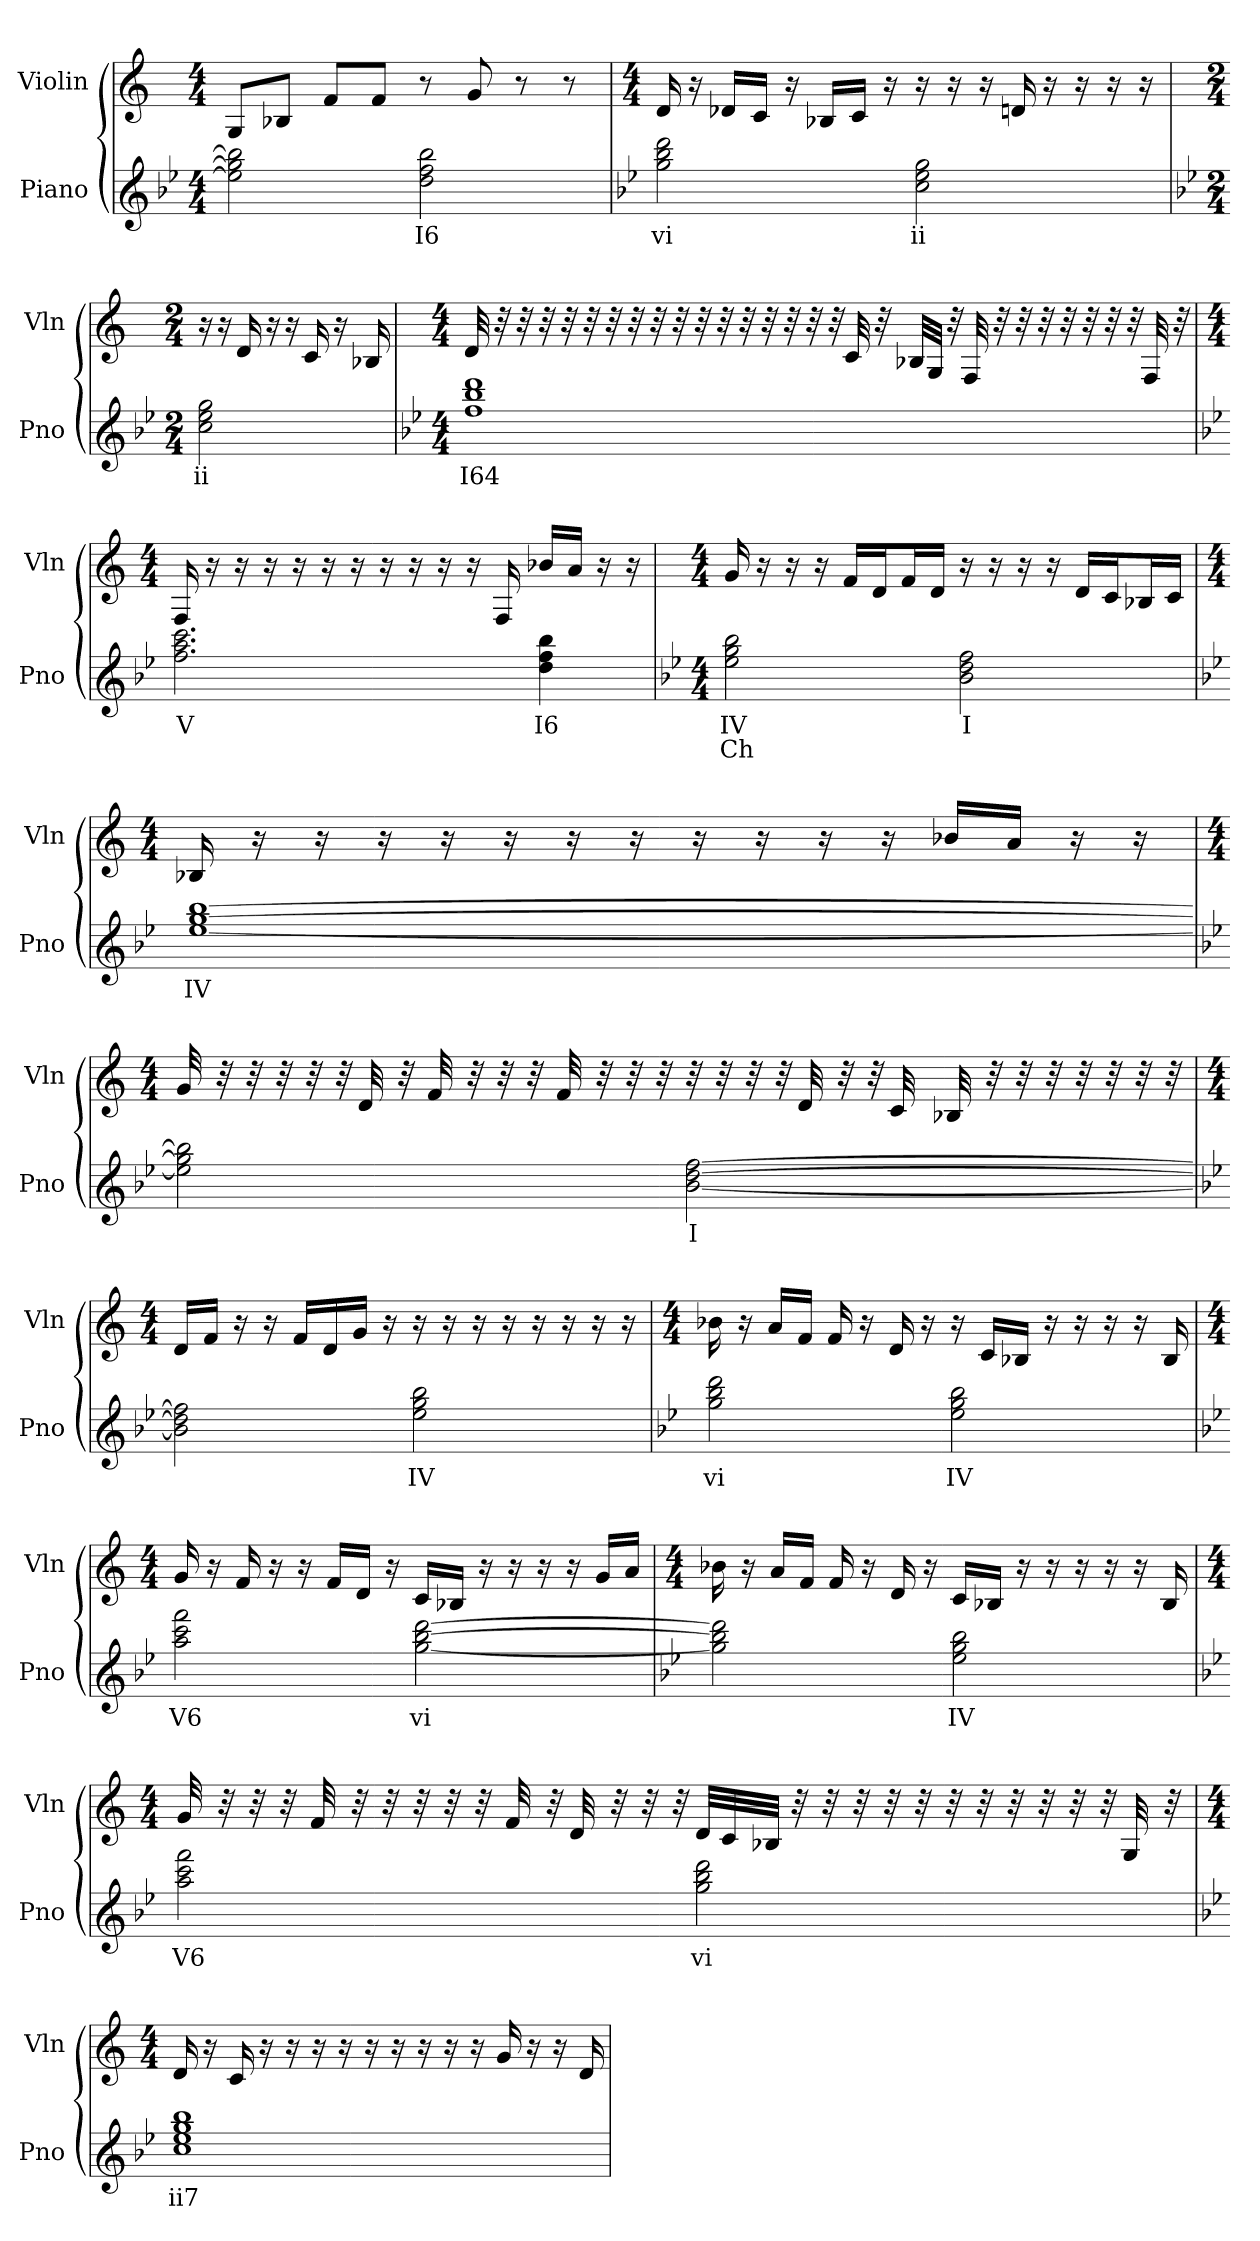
**kern	**text	**text	**kern
*part2	*part2	*part2	*part1
*staff2	*staff2	*staff2	*staff1
*I"Piano	*	*	*I"Violin
*I'Pno	*	*	*I'Vln
*k[b-e-]	*	*	*
*B-:	*	*	*
*M4/4	*	*	*M4/4
=	=	=	=
2ee-] 2gg] 2bb-]	.	.	8GL
.	.	.	8B-XJ
.	.	.	8fL
.	.	.	8fJ
2dd 2ff 2bb-	I6	.	8r
.	.	.	8g
.	.	.	8r
.	.	.	8r
=	=	=	=
*k[b-e-]	*	*	*
*B-:	*	*	*
*	*	*	*M4/4
2gg 2bb- 2ddd	vi	.	16d
.	.	.	16r
.	.	.	16d-XLL
.	.	.	16cJJ
.	.	.	16r
.	.	.	16B-XLL
.	.	.	16cJJ
.	.	.	16r
2cc 2ee- 2gg	ii	.	16r
.	.	.	16r
.	.	.	16r
.	.	.	16dn
.	.	.	16r
.	.	.	16r
.	.	.	16r
.	.	.	16r
=	=	=	=
*k[b-e-]	*	*	*
*B-:	*	*	*
*M2/4	*	*	*M2/4
2cc 2ee- 2gg	ii	.	16r
.	.	.	16r
.	.	.	16d
.	.	.	16r
.	.	.	16r
.	.	.	16c
.	.	.	16r
.	.	.	16B-X
=	=	=	=
*k[b-e-]	*	*	*
*B-:	*	*	*
*M4/4	*	*	*M4/4
1ff 1bb- 1ddd	I64	.	32d
.	.	.	32r
.	.	.	32r
.	.	.	32r
.	.	.	32r
.	.	.	32r
.	.	.	32r
.	.	.	32r
.	.	.	32r
.	.	.	32r
.	.	.	32r
.	.	.	32r
.	.	.	32r
.	.	.	32r
.	.	.	32r
.	.	.	32r
.	.	.	32r
.	.	.	32c
.	.	.	32r
.	.	.	32B-XLLL
.	.	.	32GJJJ
.	.	.	32r
.	.	.	32F
.	.	.	32r
.	.	.	32r
.	.	.	32r
.	.	.	32r
.	.	.	32r
.	.	.	32r
.	.	.	32r
.	.	.	32F
.	.	.	32r
=	=	=	=
*k[b-e-]	*	*	*
*B-:	*	*	*
*	*	*	*M4/4
2.ff 2.aa 2.ccc	V	.	16F
.	.	.	16r
.	.	.	16r
.	.	.	16r
.	.	.	16r
.	.	.	16r
.	.	.	16r
.	.	.	16r
.	.	.	16r
.	.	.	16r
.	.	.	16r
.	.	.	16F
4dd 4ff 4bb-	I6	.	16b-XLL
.	.	.	16aJJ
.	.	.	16r
.	.	.	16r
=	=	=	=
*k[b-e-]	*	*	*
*B-:	*	*	*
*M4/4	*	*	*M4/4
2ee- 2gg 2bb-	IV	Ch	16g
.	.	.	16r
.	.	.	16r
.	.	.	16r
.	.	.	16fLL
.	.	.	16dJ
.	.	.	16fL
.	.	.	16dJJ
2b- 2dd 2ff	I	.	16r
.	.	.	16r
.	.	.	16r
.	.	.	16r
.	.	.	16dLL
.	.	.	16cJ
.	.	.	16B-XL
.	.	.	16cJJ
=	=	=	=
*k[b-e-]	*	*	*
*B-:	*	*	*
*	*	*	*M4/4
[1ee- [1gg [1bb-	IV	.	16B-X
.	.	.	16r
.	.	.	16r
.	.	.	16r
.	.	.	16r
.	.	.	16r
.	.	.	16r
.	.	.	16r
.	.	.	16r
.	.	.	16r
.	.	.	16r
.	.	.	16r
.	.	.	16b-XLL
.	.	.	16aJJ
.	.	.	16r
.	.	.	16r
=	=	=	=
*k[b-e-]	*	*	*
*B-:	*	*	*
*	*	*	*M4/4
2ee-] 2gg] 2bb-]	.	.	32g
.	.	.	32r
.	.	.	32r
.	.	.	32r
.	.	.	32r
.	.	.	32r
.	.	.	32d
.	.	.	32r
.	.	.	32f
.	.	.	32r
.	.	.	32r
.	.	.	32r
.	.	.	32f
.	.	.	32r
.	.	.	32r
.	.	.	32r
[2b- [2dd [2ff	I	.	32r
.	.	.	32r
.	.	.	32r
.	.	.	32r
.	.	.	32d
.	.	.	32r
.	.	.	32r
.	.	.	32c
.	.	.	32B-X
.	.	.	32r
.	.	.	32r
.	.	.	32r
.	.	.	32r
.	.	.	32r
.	.	.	32r
.	.	.	32r
=	=	=	=
*k[b-e-]	*	*	*
*B-:	*	*	*
*	*	*	*M4/4
2b-] 2dd] 2ff]	.	.	16dLL
.	.	.	16fJJ
.	.	.	16r
.	.	.	16r
.	.	.	16fLL
.	.	.	16d
.	.	.	16gJJ
.	.	.	16r
2ee- 2gg 2bb-	IV	.	16r
.	.	.	16r
.	.	.	16r
.	.	.	16r
.	.	.	16r
.	.	.	16r
.	.	.	16r
.	.	.	16r
=	=	=	=
*k[b-e-]	*	*	*
*B-:	*	*	*
*	*	*	*M4/4
2gg 2bb- 2ddd	vi	.	16b-X
.	.	.	16r
.	.	.	16aLL
.	.	.	16fJJ
.	.	.	16f
.	.	.	16r
.	.	.	16d
.	.	.	16r
2ee- 2gg 2bb-	IV	.	16r
.	.	.	16cLL
.	.	.	16B-XJJ
.	.	.	16r
.	.	.	16r
.	.	.	16r
.	.	.	16r
.	.	.	16B-
=	=	=	=
*k[b-e-]	*	*	*
*B-:	*	*	*
*	*	*	*M4/4
2aa 2ccc 2fff	V6	.	16g
.	.	.	16r
.	.	.	16f
.	.	.	16r
.	.	.	16r
.	.	.	16fLL
.	.	.	16dJJ
.	.	.	16r
[2gg [2bb- [2ddd	vi	.	16cLL
.	.	.	16B-XJJ
.	.	.	16r
.	.	.	16r
.	.	.	16r
.	.	.	16r
.	.	.	16gLL
.	.	.	16aJJ
=	=	=	=
*k[b-e-]	*	*	*
*B-:	*	*	*
*	*	*	*M4/4
2gg] 2bb-] 2ddd]	.	.	16b-X
.	.	.	16r
.	.	.	16aLL
.	.	.	16fJJ
.	.	.	16f
.	.	.	16r
.	.	.	16d
.	.	.	16r
2ee- 2gg 2bb-	IV	.	16cLL
.	.	.	16B-XJJ
.	.	.	16r
.	.	.	16r
.	.	.	16r
.	.	.	16r
.	.	.	16r
.	.	.	16B-
=	=	=	=
*k[b-e-]	*	*	*
*B-:	*	*	*
*	*	*	*M4/4
2aa 2ccc 2fff	V6	.	32g
.	.	.	32r
.	.	.	32r
.	.	.	32r
.	.	.	32f
.	.	.	32r
.	.	.	32r
.	.	.	32r
.	.	.	32r
.	.	.	32r
.	.	.	32f
.	.	.	32r
.	.	.	32d
.	.	.	32r
.	.	.	32r
.	.	.	32r
2gg 2bb- 2ddd	vi	.	32dLLL
.	.	.	32c
.	.	.	32B-XJJJ
.	.	.	32r
.	.	.	32r
.	.	.	32r
.	.	.	32r
.	.	.	32r
.	.	.	32r
.	.	.	32r
.	.	.	32r
.	.	.	32r
.	.	.	32r
.	.	.	32r
.	.	.	32G
.	.	.	32r
=	=	=	=
*k[b-e-]	*	*	*
*B-:	*	*	*
*	*	*	*M4/4
1cc 1ee- 1gg 1bb-	ii7	.	16d
.	.	.	16r
.	.	.	16c
.	.	.	16r
.	.	.	16r
.	.	.	16r
.	.	.	16r
.	.	.	16r
.	.	.	16r
.	.	.	16r
.	.	.	16r
.	.	.	16r
.	.	.	16g
.	.	.	16r
.	.	.	16r
.	.	.	16d
=	=	=	=
*-	*-	*-	*-
